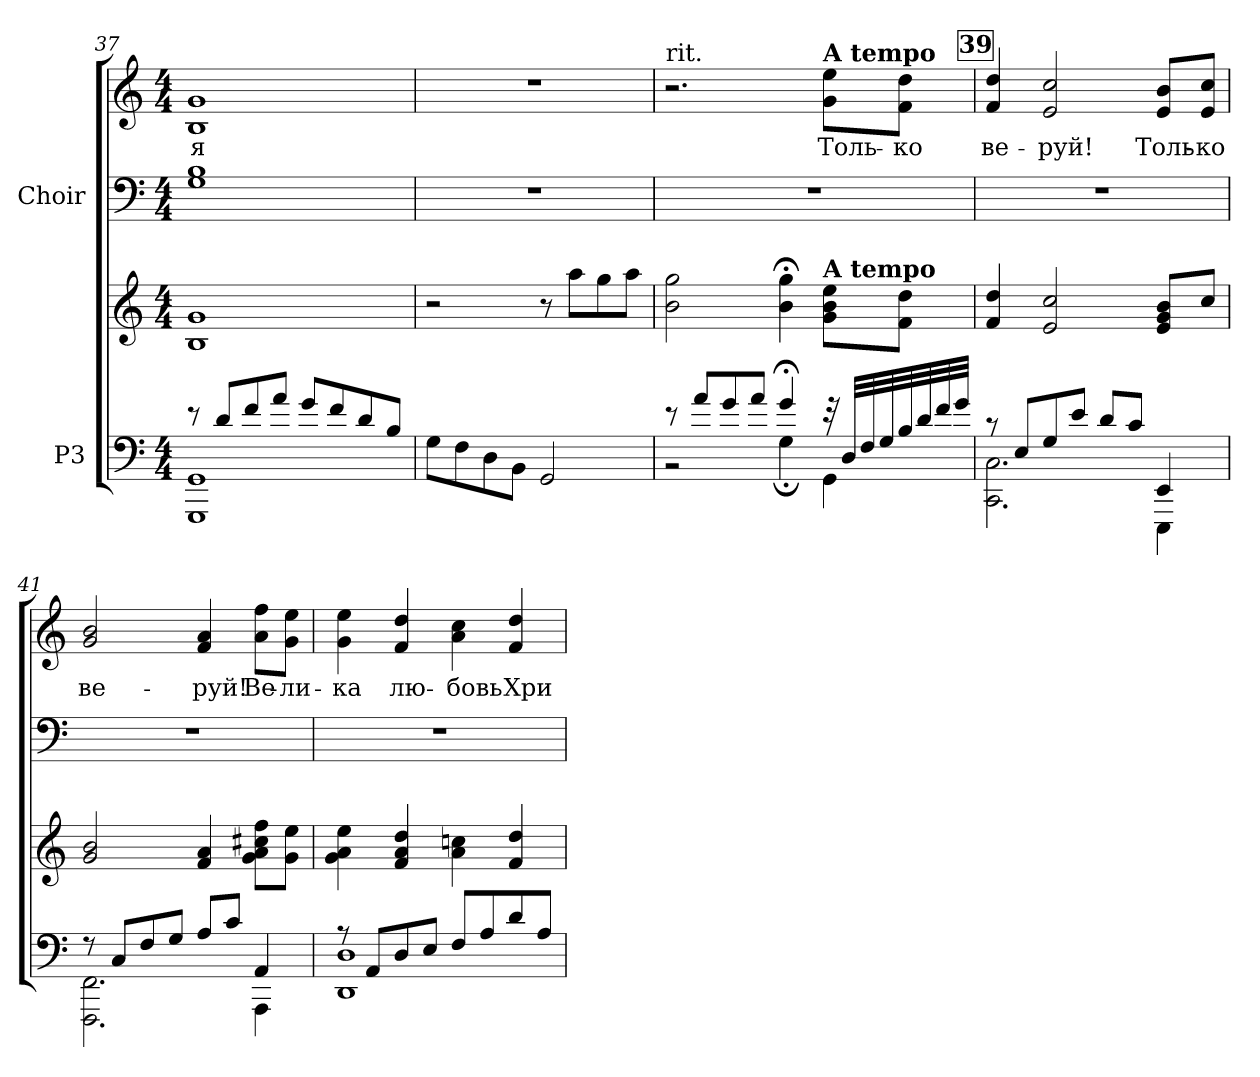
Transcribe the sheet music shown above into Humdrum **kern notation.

**kern	**kern	**kern	**kern	**text
*part2	*part2	*part1	*part1	*part1
*staff4	*staff3	*staff2	*staff1	*staff1
*I"P3	*	*I"Choir	*	*
*clefF4	*clefG2	*clefF4	*clefG2	*
*k[]	*k[]	*k[]	*k[]	*
*C:	*C:	*C:	*C:	*
*M4/4	*M4/4	*M4/4	*M4/4	*
=37	=37	=37	=37	=37
*^	*	*	*	*
!	!	!	!	!	!LO:LY:b:color=#000000
8r	1GGGi 1GGi	1Bi 1gi	1Gi 1Bi	1Bi 1gi	-я
8di/L	.	.	.	.	.
8fi/	.	.	.	.	.
8ai/J	.	.	.	.	.
8gi/L	.	.	.	.	.
8fi/	.	.	.	.	.
8di/	.	.	.	.	.
8Bi/J	.	.	.	.	.
*v	*v	*	*	*	*
!!LO:LB:g=z
=38	=38	=38	=38	=38
8Gi\L	2r	1r	1r	.
8Fi\	.	.	.	.
8Di\	.	.	.	.
8BBi\J	.	.	.	.
2GGi/	8r	.	.	.
.	8aai\L	.	.	.
.	8ggi\	.	.	.
.	8aai\J	.	.	.
=39	=39	=39	=39	=39
*^	*	*	*	*
!	!	!	!	!LO:TX:t=rit.	!
8r	2r	2bi\ 2ggi	1r	2.r	.
8ai/L	.	.	.	.	.
8gi/	.	.	.	.	.
8ai/J	.	.	.	.	.
4g;i/	4G;i\	4bi\; 4ggi;	.	.	.
!	!	!	!	!LO:TX:a:B:t=A tempo	!
!	!	!LO:TX:a:B:t=A tempo	!	!	!
!	!	!	!	!	!LO:LY:b:color=#000000
32r	4GGi\	8gi\ 8bi 8eeiL	.	8gi\ 8eeiL	Толь-
32Di/LLL	.	.	.	.	.
32Fi/	.	.	.	.	.
32Gi/	.	.	.	.	.
!	!	!	!	!	!LO:LY:b:color=#000000
32Bi/	.	8fi\ 8ddiJ	.	8fi\ 8ddiJ	-ко
32di/	.	.	.	.	.
32fi/	.	.	.	.	.
32gi/JJJ	.	.	.	.	.
!!LO:REH:place=s1:color=#000000:enc=box:fs=17.9779:t=39
=40	=40	=40	=40	=40	=40
!	!	!	!	!	!LO:LY:b:color=#000000
8r	2.CCi\ 2.Ci	4fi/ 4ddi	1r	4fi/ 4ddi	ве-
8Ei/L	.	.	.	.	.
!	!	!	!	!	!LO:LY:b:color=#000000
8Gi/	.	2ei/ 2cci	.	2ei/ 2cci	-руй!
8ei/J	.	.	.	.	.
8di/L	.	.	.	.	.
8ci/J	.	.	.	.	.
!	!	!	!	!	!LO:LY:b:color=#000000
4EEi/	4EEEi\	8ei/ 8gi 8biL	.	8ei/ 8biL	Толь-
!	!	!	!	!	!LO:LY:b:color=#000000
.	.	8cci/J	.	8ei/ 8cciJ	-ко
=41	=41	=41	=41	=41	=41
!	!	!	!	!	!LO:LY:b:color=#000000
8r	2.FFFi\ 2.FFi	2gi/ 2bi	1r	2gi/ 2bi	ве-
8Ci/L	.	.	.	.	.
8Fi/	.	.	.	.	.
8Gi/J	.	.	.	.	.
!	!	!	!	!	!LO:LY:b:color=#000000
8Ai/L	.	4fi/ 4ai	.	4fi/ 4ai	-руй!
8ci/J	.	.	.	.	.
!	!	!	!	!	!LO:LY:b:color=#000000
4AAi/	4AAAi\	8gi\ 8ai 8cc#Xi 8ffiL	.	8ai\ 8ffiL	Ве-
!	!	!	!	!	!LO:LY:b:color=#000000
.	.	8gi\ 8eeiJ	.	8gi\ 8eeiJ	-ли-
!!LO:PB:g=z
=42	=42	=42	=42	=42	=42
!	!	!	!	!	!LO:LY:b:color=#000000
8r	1DDi 1Di	4gi\ 4ai 4eei	1r	4gi\ 4eei	-ка
8AAi/L	.	.	.	.	.
!	!	!	!	!	!LO:LY:b:color=#000000
8Di/	.	4fi/ 4ai 4ddi	.	4fi/ 4ddi	лю-
8Ei/J	.	.	.	.	.
!	!	!	!	!	!LO:LY:b:color=#000000
8Fi/L	.	4ai\ 4ccni	.	4ai\ 4cci	-бовь
8Ai/	.	.	.	.	.
!	!	!	!	!	!LO:LY:b:color=#000000
8di/	.	4fi/ 4ddi	.	4fi/ 4ddi	Хри-
8Ai/J	.	.	.	.	.
*v	*v	*	*	*	*
=	=	=	=	=
*-	*-	*-	*-	*-
